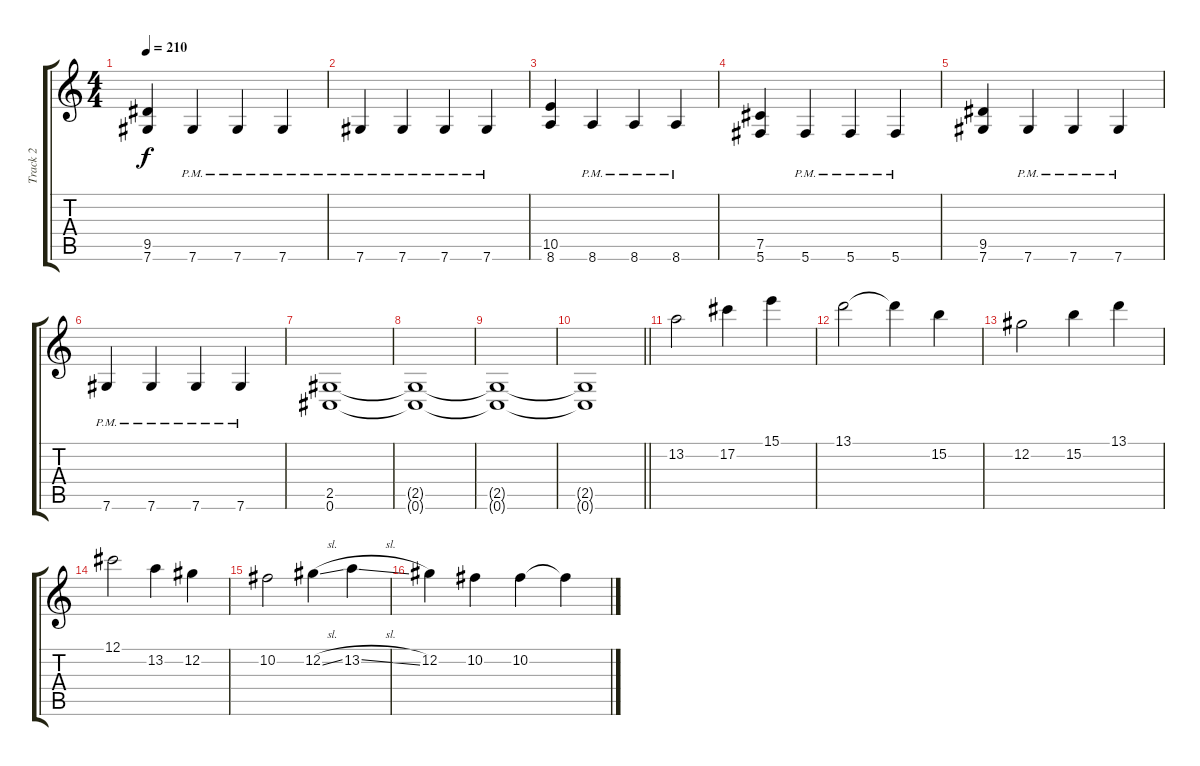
\track ("Track 2" "Track 2") {instrument distortionguitar}
\staff {score tabs}
\tuning (Db4 Ab3 E3 B2 Gb2 Db2) {hide}
\ts (4 4)
\tempo 210
\clef g2
\ks c
(9.5 7.6).4{dy f} 7.6{pm}.4 7.6{pm}.4 7.6{pm}.4 |
7.6{pm}.4 7.6{pm}.4 7.6{pm}.4 7.6{pm}.4 |
(10.5 8.6).4 8.6{pm}.4 8.6{pm}.4 8.6{pm}.4 |
(7.5 5.6).4 5.6{pm}.4 5.6{pm}.4 5.6{pm}.4 |
(9.5 7.6).4 7.6{pm}.4 7.6{pm}.4 7.6{pm}.4 |
7.6{pm}.4 7.6{pm}.4 7.6{pm}.4 7.6{pm}.4 |
(2.5 0.6).1 |
(2.5{t} 0.6{t}).1 |
(2.5{t} 0.6{t}).1 |
\barLineRight lightlight
(2.5{t} 0.6{t}).1 |
13.2.2 17.2.4 15.1.4 |
13.1.2 13.1{t}.4 15.2.4 |
12.2.2 15.2.4 13.1.4 |
12.1.2 13.2.4 12.2.4 |
10.2.2 12.2{sl}.4 13.2{sl}.4 |
12.2.4 10.2.4 10.2.4 10.2{t}.4
